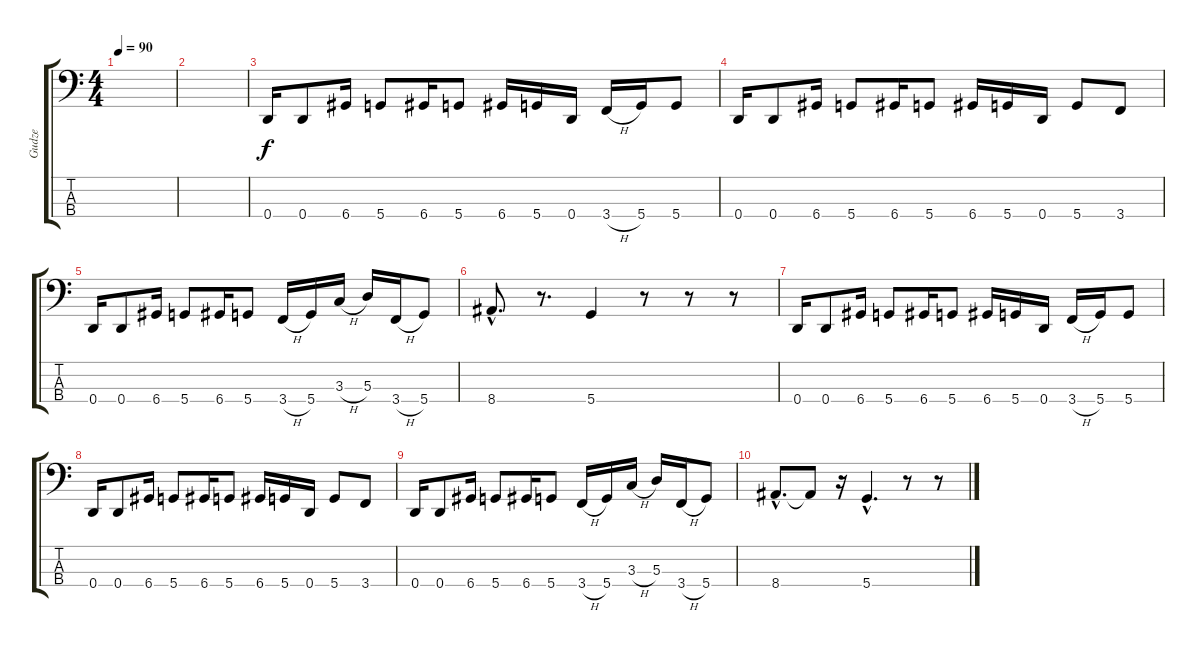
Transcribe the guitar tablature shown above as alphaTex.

\track ("Gudze" "Gudze") {instrument electricbassfinger}
\staff {score tabs}
\tuning (G2 D2 A1 D1) {hide}
\ts (4 4)
\tempo 90
\clef f4
\ks c
|
|
0.4.16 0.4.8 6.4.16 5.4.8 6.4.16 5.4.8 6.4.16 5.4.16 0.4.16 3.4{h}.16 5.4.16 5.4.8 |
0.4.16 0.4.8 6.4.16 5.4.8 6.4.16 5.4.8 6.4.16 5.4.16 0.4.16 5.4.8 3.4.8 |
0.4.16 0.4.8 6.4.16 5.4.8 6.4.16 5.4.8 3.4{h}.16 5.4.16 3.3{h}.16 5.3.16 3.4{h}.16 5.4.8 |
8.4{hac}.8{d} r.8{d} 5.4.4 r.8 r.8 r.8 |
0.4.16 0.4.8 6.4.16 5.4.8 6.4.16 5.4.8 6.4.16 5.4.16 0.4.16 3.4{h}.16 5.4.16 5.4.8 |
0.4.16 0.4.8 6.4.16 5.4.8 6.4.16 5.4.8 6.4.16 5.4.16 0.4.16 5.4.8 3.4.8 |
0.4.16 0.4.8 6.4.16 5.4.8 6.4.16 5.4.8 3.4{h}.16 5.4.16 3.3{h}.16 5.3.16 3.4{h}.16 5.4.8 |
8.4{hac}.8{d} 8.4{t}.8 r.16 5.4{hac}.4{d} r.8 r.8
